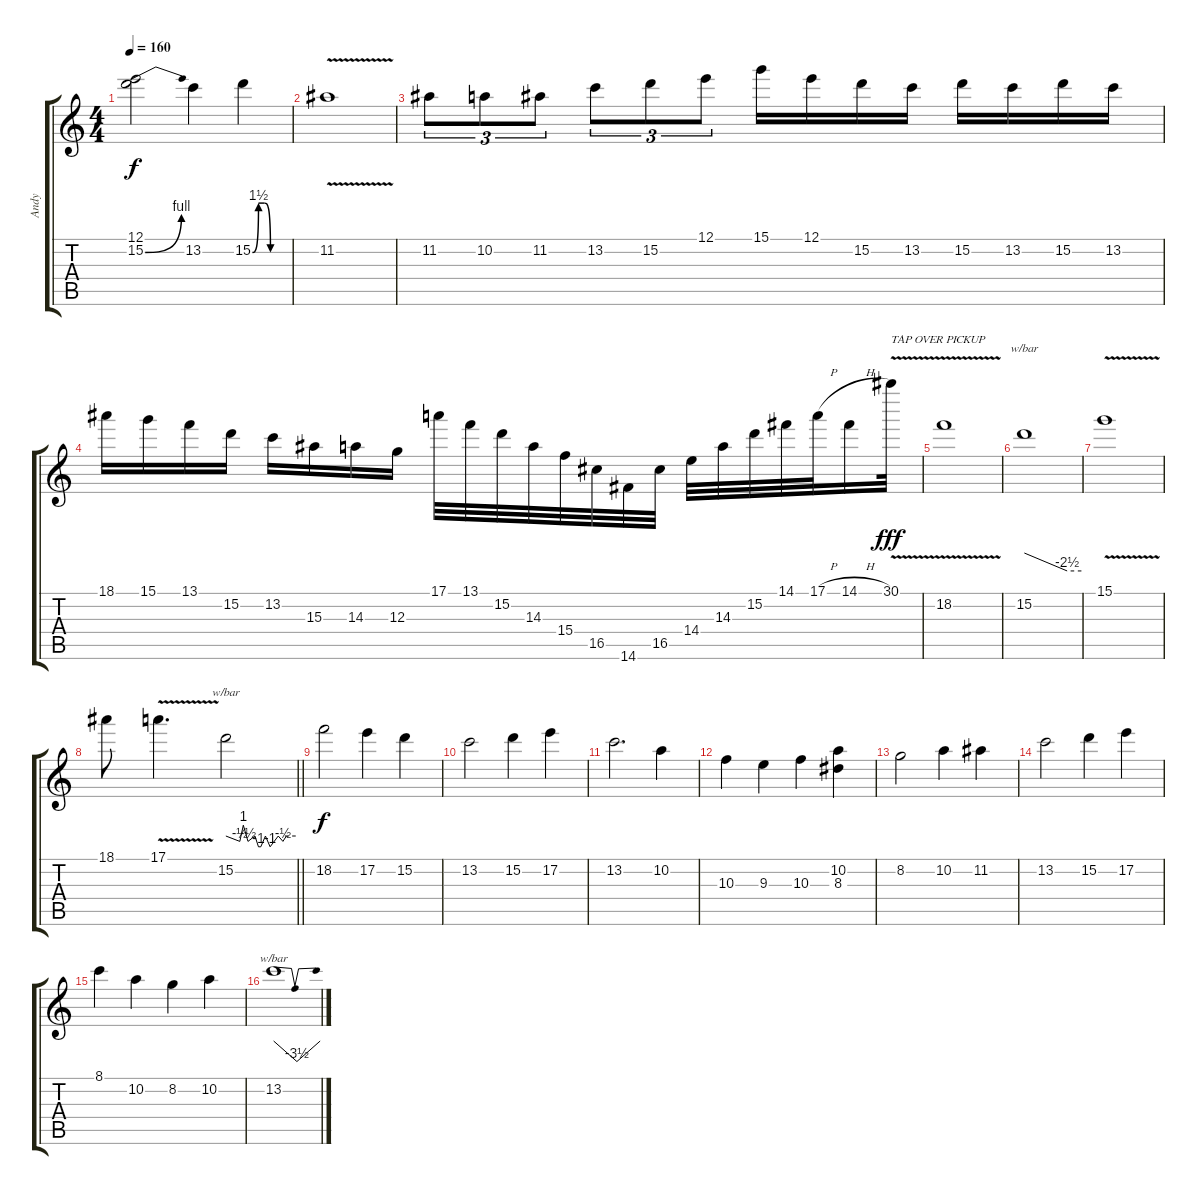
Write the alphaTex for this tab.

\track ("Andy" "Andy") {instrument distortionguitar}
\staff {score tabs}
\tuning (E4 B3 G3 D3 A2 E2) {hide}
\ts (4 4)
\tempo 160
\clef g2
\ks c
(12.1 15.2{be (bend 0 0 60 4)}).2{dy f} 13.2.4 15.2{be (custom 0 0 10 6 20 6 30 0 60 0)}.4 |
11.2{v}.1 |
11.2.8{tu (3 2)} 10.2.8{tu (3 2)} 11.2.8{tu (3 2)} 13.2.8{tu (3 2)} 15.2.8{tu (3 2)} 12.1.8{tu (3 2)} 15.1.16 12.1.16 15.2.16 13.2.16 15.2.16 13.2.16 15.2.16 13.2.16 |
18.1.16 15.1.16 13.1.16 15.2.16 13.2.16 15.3.16 14.3.16 12.3.16 17.1.32 13.1.32 15.2.32 14.3.32 15.4.32 16.5.32 14.6.32 16.5.32 14.4.32 14.3.32 15.2.32 14.1.32 17.1{h}.32 14.1{h}.16 30.1{v}.32{txt "TAP OVER PICKUP" dy fff} |
18.2{v}.1 |
15.2.1{tbe (custom default 0 0 45 -10 60 -10)} |
15.1{v}.1 |
\barLineRight lightlight
18.1.8 17.1{v}.4{d} 15.2.2{tbe (custom default 0 0 12 -2 15 4 19 -2 25 0 28 -4 30 -4 34 0 38 -4 45 0 49 -2 52 0 60 0)} |
18.2.2{dy f} 17.2.4 15.2.4 |
13.2.2 15.2.4 17.2.4 |
13.2.2{d} 10.2.4 |
10.3.4 9.3.4 10.3.4 (10.2 8.3).4 |
8.2.2 10.2.4 11.2.4 |
13.2.2 15.2.4 17.2.4 |
8.1.4 10.2.4 8.2.4 10.2.4 |
13.2.1{tbe (dip default 0 0 30 -14 60 0)}
